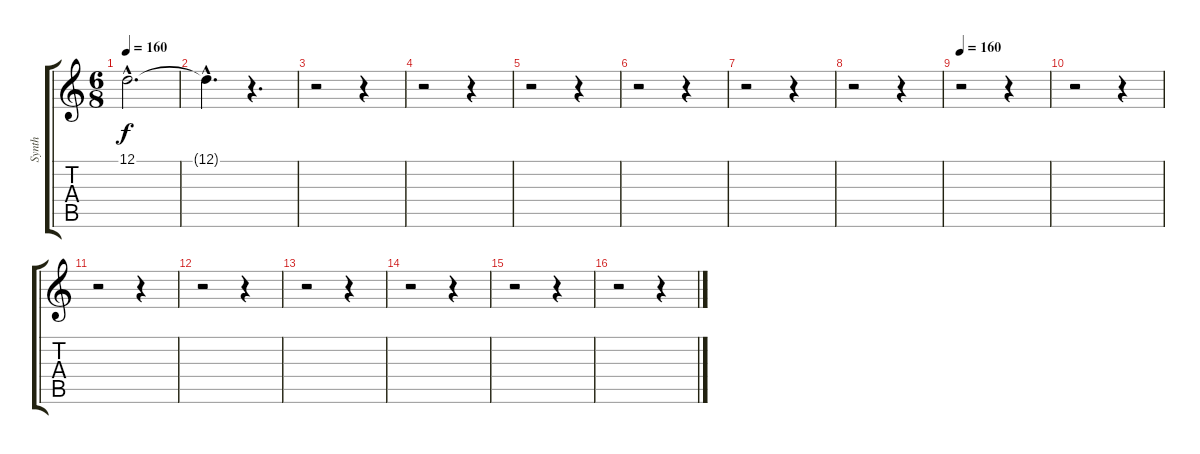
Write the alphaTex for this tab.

\track ("Synth" "Synth") {instrument churchorgan}
\staff {score tabs}
\tuning (D4 A3 F3 C3 G2 D2) {hide}
\ts (6 8)
\tempo 160
\clef g2
\ks c
12.1{hac}.2{d dy f} |
12.1{hac t}.4{d} r.4{d} |
r.2 r.4 |
r.2 r.4 |
r.2 r.4 |
r.2 r.4 |
r.2 r.4 |
r.2 r.4 |
\tempo 160
r.2 r.4 |
r.2 r.4 |
r.2 r.4 |
r.2 r.4 |
r.2 r.4 |
r.2 r.4 |
r.2 r.4 |
r.2 r.4
